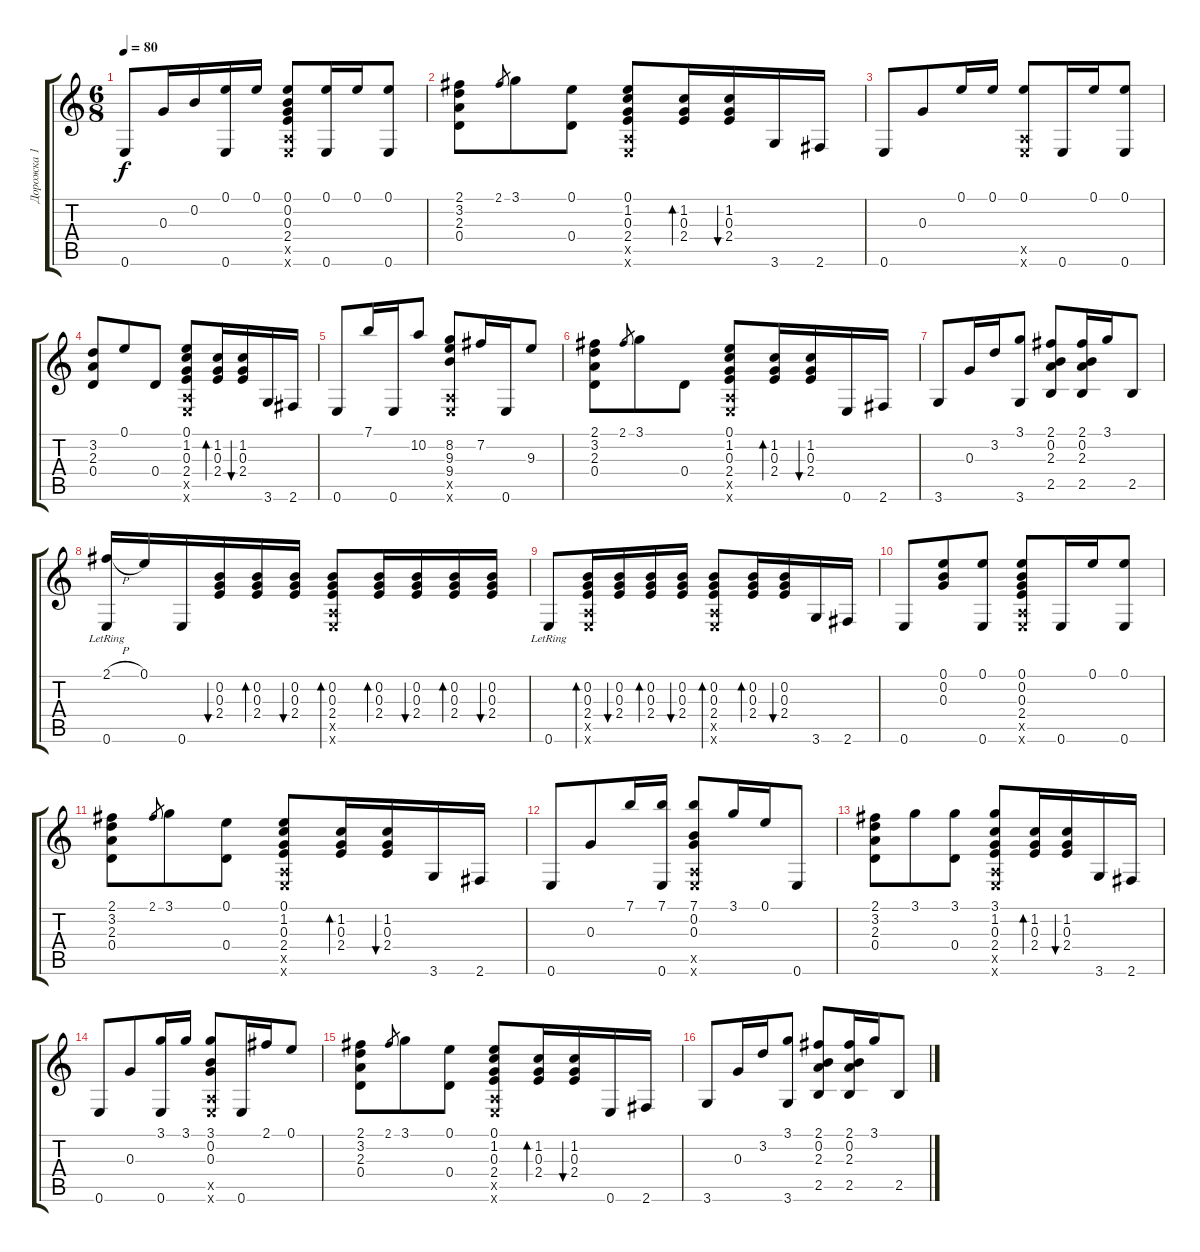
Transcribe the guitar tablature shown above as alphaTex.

\track ("Дорожка 1" "Дорожка 1") {instrument acousticguitarsteel}
\staff {score tabs}
\tuning (E4 B3 G3 D3 A2 E2) {hide}
\ts (6 8)
\tempo 80
\clef g2
\ks c
0.6.8{dy f} 0.3.16 0.2.16 (0.1 0.6).16 0.1.16 (0.1 0.2 0.3 2.4 0.5{x} 0.6{x}).8 (0.1 0.6).16 0.1.16 (0.1 0.6).8 |
(2.1 3.2 2.3 0.4).8 2.1.8{gr} 3.1.8 (0.1 0.4).8 (0.1 1.2 0.3 2.4 0.5{x} 0.6{x}).8 (1.2 0.3 2.4).16{bd 60} (1.2 0.3 2.4).16{bu 60} 3.6.16 2.6.16 |
0.6.8 0.3.8 0.1.16 0.1.16 (0.1 0.5{x} 0.6{x}).8 0.6.16 0.1.16 (0.1 0.6).8 |
(3.2 2.3 0.4).8 0.1.8 0.4.8 (0.1 1.2 0.3 2.4 0.5{x} 0.6{x}).8 (1.2 0.3 2.4).16{bd 60} (1.2 0.3 2.4).16{bu 60} 3.6.16 2.6.16 |
0.6.8 7.1.16 0.6.16 10.2.8 (8.2 9.3 9.4 0.5{x} 0.6{x}).8 7.2.16 0.6.16 9.3.8 |
(2.1 3.2 2.3 0.4).8 2.1.8{gr} 3.1.8 0.4.8 (0.1 1.2 0.3 2.4 0.5{x} 0.6{x}).8 (1.2 0.3 2.4).16{bd 60} (1.2 0.3 2.4).16{bu 60} 0.6.16 2.6.16 |
3.6.8 0.3.16 3.2.16 (3.1 3.6).8 (2.1 0.2 2.3 2.5).8 (2.1 0.2 2.3 2.5).16 3.1.16 2.5.8 |
(2.1{h} 0.6{lr}).16 0.1.16 0.6.16 (0.2 0.3 2.4).16{bu 60} (0.2 0.3 2.4).16{bd 60} (0.2 0.3 2.4).16{bu 60} (0.2 0.3 2.4 0.5{x} 0.6{x}).8{bd 60} (0.2 0.3 2.4).16{bd 60} (0.2 0.3 2.4).16{bu 60} (0.2 0.3 2.4).16{bd 60} (0.2 0.3 2.4).16{bu 60} |
0.6{lr}.8 (0.2 0.3 2.4 0.5{x} 0.6{x}).16{bd 60} (0.2 0.3 2.4).16{bu 60} (0.2 0.3 2.4).16{bd 60} (0.2 0.3 2.4).16{bu 60} (0.2 0.3 2.4 0.5{x} 0.6{x}).8{bd 60} (0.2 0.3 2.4).16{bd 60} (0.2 0.3 2.4).16{bu 60} 3.6.16 2.6.16 |
0.6.8 (0.1 0.2 0.3).8 (0.1 0.6).8 (0.1 0.2 0.3 2.4 0.5{x} 0.6{x}).8 0.6.16 0.1.16 (0.1 0.6).8 |
(2.1 3.2 2.3 0.4).8 2.1.8{gr} 3.1.8 (0.1 0.4).8 (0.1 1.2 0.3 2.4 0.5{x} 0.6{x}).8 (1.2 0.3 2.4).16{bd 60} (1.2 0.3 2.4).16{bu 60} 3.6.16 2.6.16 |
0.6.8 0.3.8 7.1.16 (7.1 0.6).16 (7.1 0.2 0.3 0.5{x} 0.6{x}).8 3.1.16 0.1.16 0.6.8 |
(2.1 3.2 2.3 0.4).8 3.1.8 (3.1 0.4).8 (3.1 1.2 0.3 2.4 0.5{x} 0.6{x}).8 (1.2 0.3 2.4).16{bd 60} (1.2 0.3 2.4).16{bu 60} 3.6.16 2.6.16 |
0.6.8 0.3.8 (3.1 0.6).16 3.1.16 (3.1 0.2 0.3 0.5{x} 0.6{x}).8 0.6.16 2.1.16 0.1.8 |
(2.1 3.2 2.3 0.4).8 2.1.8{gr} 3.1.8 (0.1 0.4).8 (0.1 1.2 0.3 2.4 0.5{x} 0.6{x}).8 (1.2 0.3 2.4).16{bd 60} (1.2 0.3 2.4).16{bu 60} 0.6.16 2.6.16 |
3.6.8 0.3.16 3.2.16 (3.1 3.6).8 (2.1 0.2 2.3 2.5).8 (2.1 0.2 2.3 2.5).16 3.1.16 2.5.8
